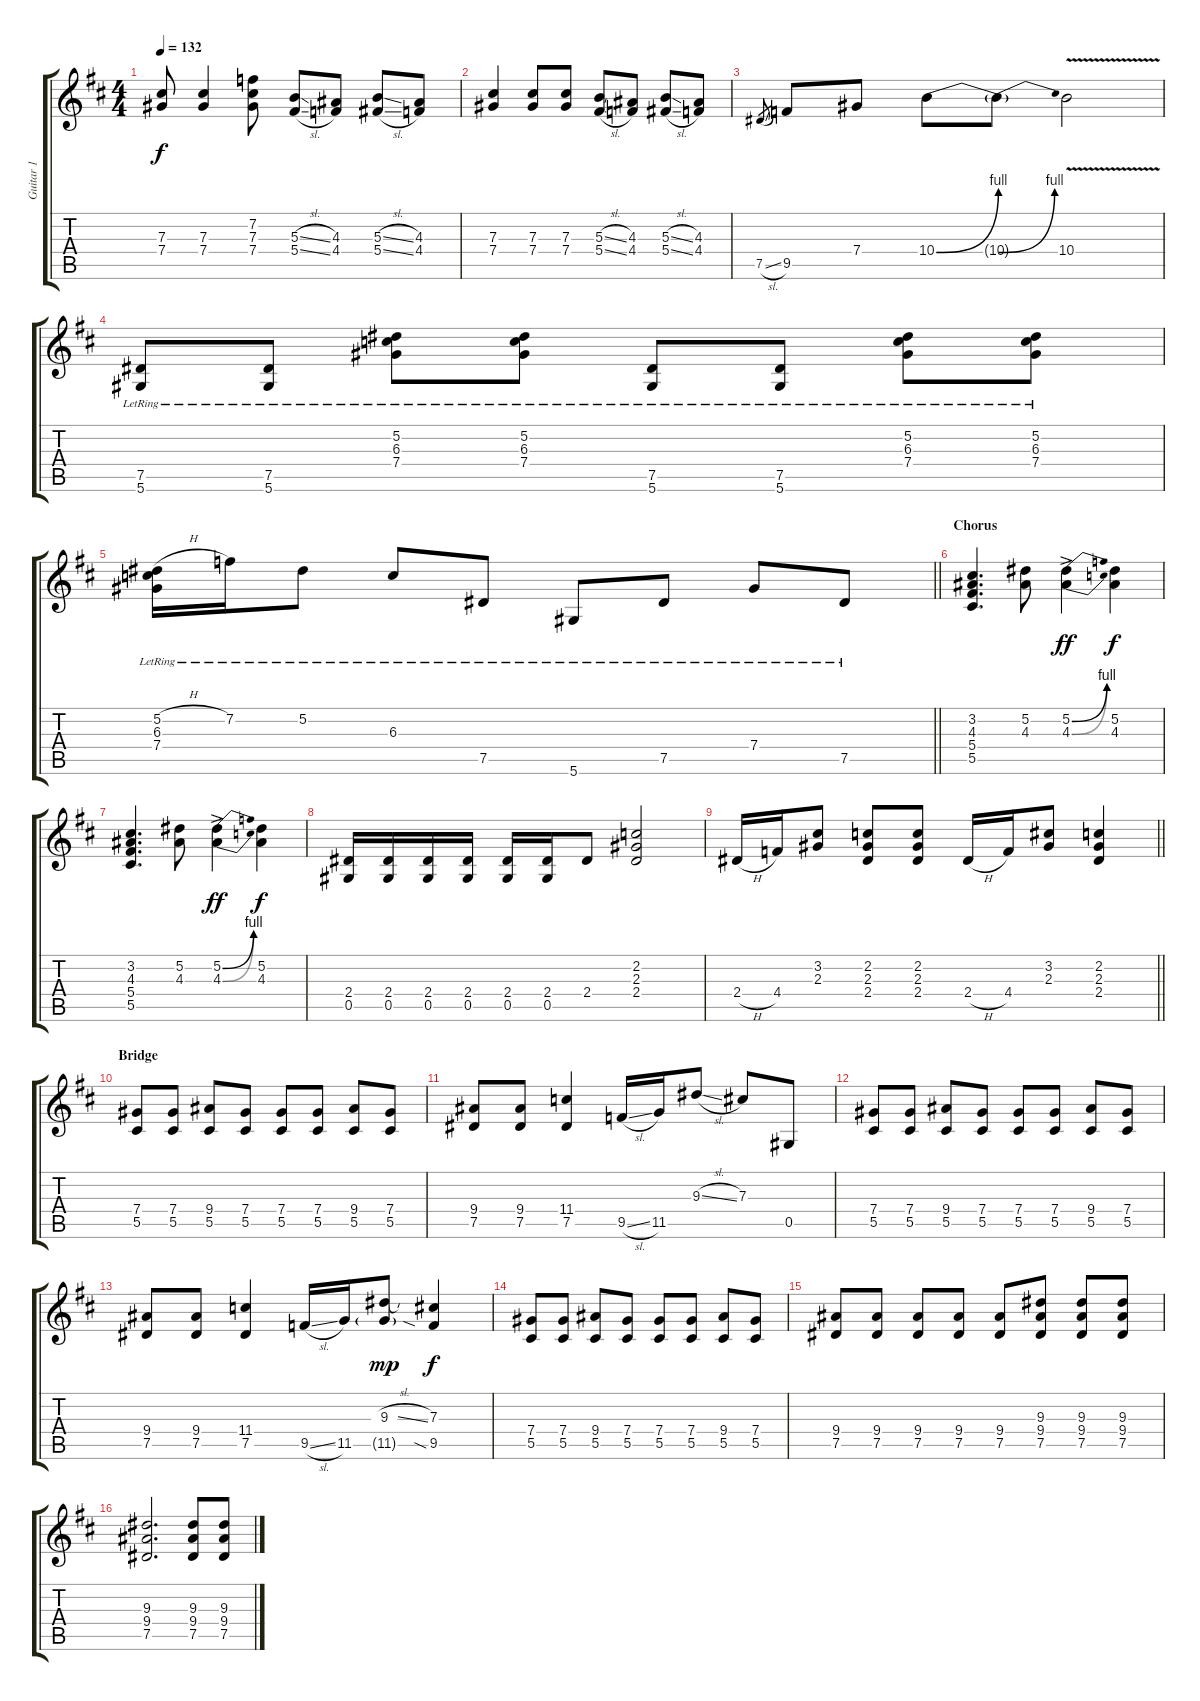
\track ("Guitar 1" "Guitar 1") {instrument acousticguitarsteel}
\staff {score tabs}
\tuning (Eb4 Bb3 Gb3 Db3 Ab2 Eb2) {hide}
\ts (4 4)
\tempo 132
\clef g2
\ks d
(7.3 7.4).8{dy f} (7.3 7.4).4 (7.2 7.3 7.4).8 (5.3{sl} 5.4{sl}).8 (4.3 4.4).8 (5.3{sl} 5.4{sl}).8 (4.3 4.4).8 |
(7.3 7.4).4 (7.3 7.4).8 (7.3 7.4).8 (5.3{sl} 5.4{sl}).8 (4.3 4.4).8 (5.3{sl} 5.4{sl}).8 (4.3 4.4).8 |
7.5{sl}.8{gr} 9.5.8 7.4.8 10.4{be (bend 0 0 60 4)}.8 10.4{be (bend 0 0 60 4) t}.8 10.4{v}.2 |
(7.5{lr} 5.6{lr}).8 (7.5{lr} 5.6{lr}).8 (5.2{lr} 6.3{lr} 7.4{lr}).8 (5.2{lr} 6.3{lr} 7.4{lr}).8 (7.5{lr} 5.6{lr}).8 (7.5{lr} 5.6{lr}).8 (5.2{lr} 6.3{lr} 7.4{lr}).8 (5.2{lr} 6.3{lr} 7.4{lr}).8 |
\barLineRight lightlight
(5.2{h lr} 6.3{lr} 7.4{lr}).16 7.2{lr}.16 5.2{lr}.8 6.3{lr}.8 7.5{lr}.8 5.6{lr}.8 7.5{lr}.8 7.4{lr}.8 7.5{lr}.8 |
\section ("" "Chorus")
(3.2 4.3 5.4 5.5).4{d} (5.2 4.3).8 (5.2{be (bend 0 0 60 4) ac} 4.3{be (bend 0 0 60 4) ac}).4{dy ff} (5.2 4.3).4{dy f} |
(3.2 4.3 5.4 5.5).4{d} (5.2 4.3).8 (5.2{be (bend 0 0 60 4) ac} 4.3{be (bend 0 0 60 4) ac}).4{dy ff} (5.2 4.3).4{dy f} |
(2.4 0.5).16 (2.4 0.5).16 (2.4 0.5).16 (2.4 0.5).16 (2.4 0.5).16 (2.4 0.5).16 2.4.8 (2.2 2.3 2.4).2 |
\barLineRight lightlight
2.4{h}.16 4.4.16 (3.2 2.3).8 (2.2 2.3 2.4).8 (2.2 2.3 2.4).8 2.4{h}.16 4.4.16 (3.2 2.3).8 (2.2 2.3 2.4).4 |
\section ("" "Bridge")
(7.4 5.5).8 (7.4 5.5).8 (9.4 5.5).8 (7.4 5.5).8 (7.4 5.5).8 (7.4 5.5).8 (9.4 5.5).8 (7.4 5.5).8 |
(9.4 7.5).8 (9.4 7.5).8 (11.4 7.5).4 9.5{sl}.16 11.5.16 9.3{sl}.8 7.3.8 0.5.8 |
(7.4 5.5).8 (7.4 5.5).8 (9.4 5.5).8 (7.4 5.5).8 (7.4 5.5).8 (7.4 5.5).8 (9.4 5.5).8 (7.4 5.5).8 |
(9.4 7.5).8 (9.4 7.5).8 (11.4 7.5).4 9.5{sl}.16 11.5.16 (9.3{sl} 11.5{g}).8{dy mp} (7.3 9.5{sia}).4{dy f} |
(7.4 5.5).8 (7.4 5.5).8 (9.4 5.5).8 (7.4 5.5).8 (7.4 5.5).8 (7.4 5.5).8 (9.4 5.5).8 (7.4 5.5).8 |
(9.4 7.5).8 (9.4 7.5).8 (9.4 7.5).8 (9.4 7.5).8 (9.4 7.5).8 (9.3 9.4 7.5).8 (9.3 9.4 7.5).8 (9.3 9.4 7.5).8 |
(9.3 9.4 7.5).2{d} (9.3 9.4 7.5).8 (9.3 9.4 7.5).8
